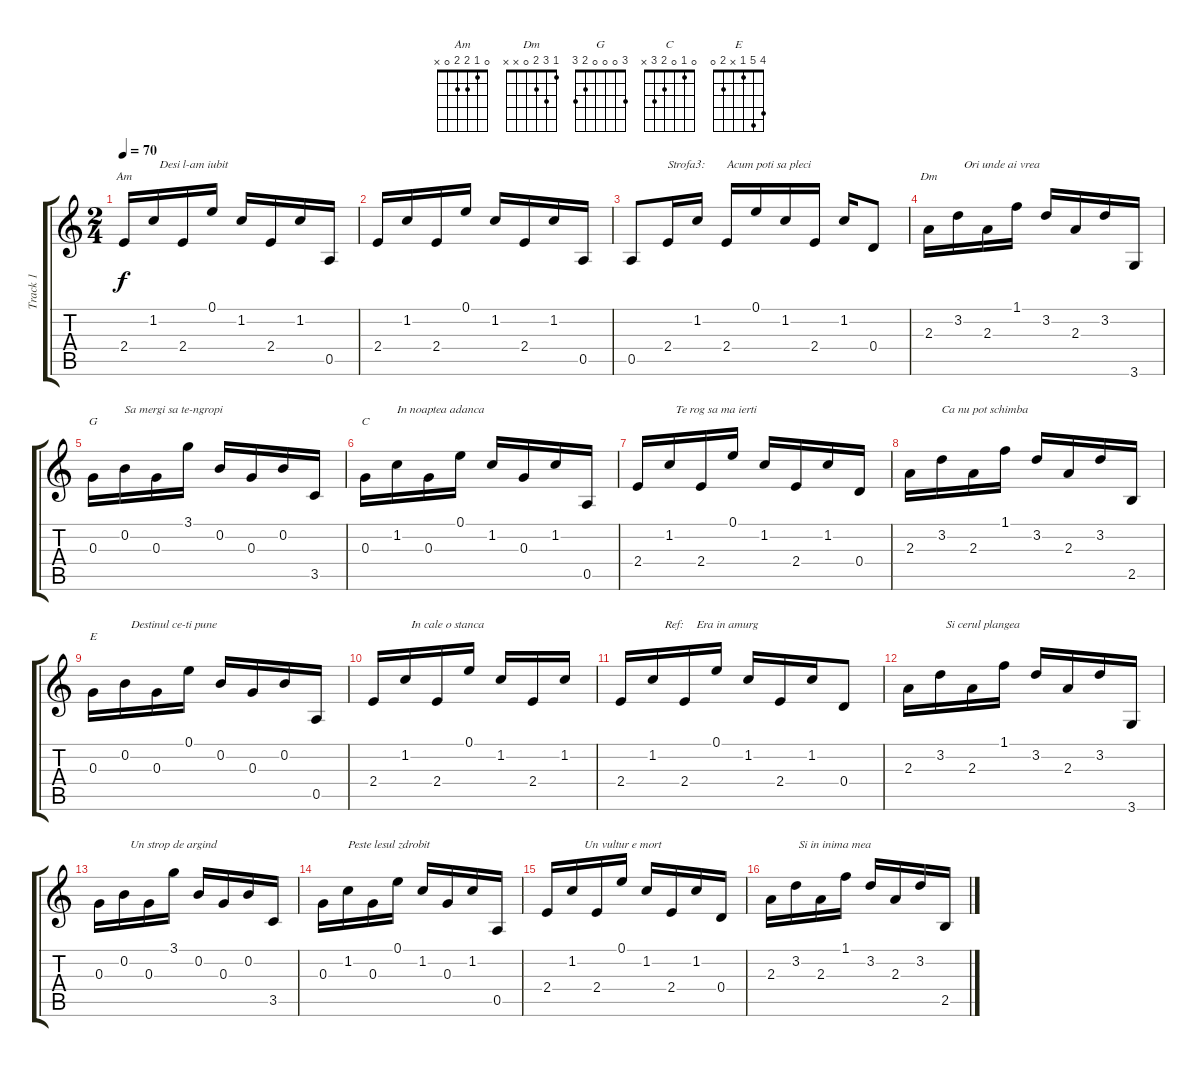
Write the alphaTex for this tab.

\track ("Track 1" "Track 1") {instrument acousticguitarsteel}
\staff {score tabs}
\tuning (E4 B3 G3 D3 A2 E2) {hide}
\chord ("Am" 0 1 2 2 0 x)
\chord ("Dm" 1 3 2 0 x x)
\chord ("G" 3 0 0 0 2 3)
\chord ("C" 0 1 0 2 3 x)
\chord ("E" 4 5 1 x 2 0)
\ts (2 4)
\tempo 70
\clef g2
\ks c
2.4.16{ch "Am" dy f} 1.2.16{txt "  Desi l-am iubit"} 2.4.16 0.1.16 1.2.16 2.4.16 1.2.16 0.5.16 |
2.4.16 1.2.16 2.4.16 0.1.16 1.2.16 2.4.16 1.2.16 0.5.16 |
0.5.8 2.4.16{txt "Strofa3:   "} 1.2.16 2.4.16{txt "Acum poti sa pleci"} 0.1.16 1.2.16 2.4.16 1.2.16 0.4.8 |
2.3.16{ch "Dm"} 3.2.16{txt "  Ori unde ai vrea"} 2.3.16 1.1.16 3.2.16 2.3.16 3.2.16 3.6.16 |
0.3.16{ch "G"} 0.2.16{txt "Sa mergi sa te-ngropi"} 0.3.16 3.1.16 0.2.16 0.3.16 0.2.16 3.5.16 |
0.3.16{ch "C"} 1.2.16{txt "In noaptea adanca"} 0.3.16 0.1.16 1.2.16 0.3.16 1.2.16 0.5.16 |
2.4.16 1.2.16{txt "  Te rog sa ma ierti"} 2.4.16 0.1.16 1.2.16 2.4.16 1.2.16 0.4.16 |
2.3.16 3.2.16{txt "Ca nu pot schimba"} 2.3.16 1.1.16 3.2.16 2.3.16 3.2.16 2.5.16 |
0.3.16{ch "E"} 0.2.16{txt "  Destinul ce-ti pune"} 0.3.16 0.1.16 0.2.16 0.3.16 0.2.16 0.5.16 |
2.4.16 1.2.16{txt "  In cale o stanca"} 2.4.16 0.1.16 1.2.16 2.4.16 1.2.16 |
2.4.16 1.2.16{txt "    Ref:"} 2.4.16{txt "    Era in amurg"} 0.1.16 1.2.16 2.4.16 1.2.16 0.4.8 |
2.3.16 3.2.16{txt "  Si cerul plangea"} 2.3.16 1.1.16 3.2.16 2.3.16 3.2.16 3.6.16 |
0.3.16 0.2.16{txt "  Un strop de argind "} 0.3.16 3.1.16 0.2.16 0.3.16 0.2.16 3.5.16 |
0.3.16 1.2.16{txt "Peste lesul zdrobit"} 0.3.16 0.1.16 1.2.16 0.3.16 1.2.16 0.5.16 |
2.4.16 1.2.16{txt "    Un vultur e mort"} 2.4.16 0.1.16 1.2.16 2.4.16 1.2.16 0.4.16 |
2.3.16 3.2.16{txt " Si in inima mea"} 2.3.16 1.1.16 3.2.16 2.3.16 3.2.16 2.5.16
